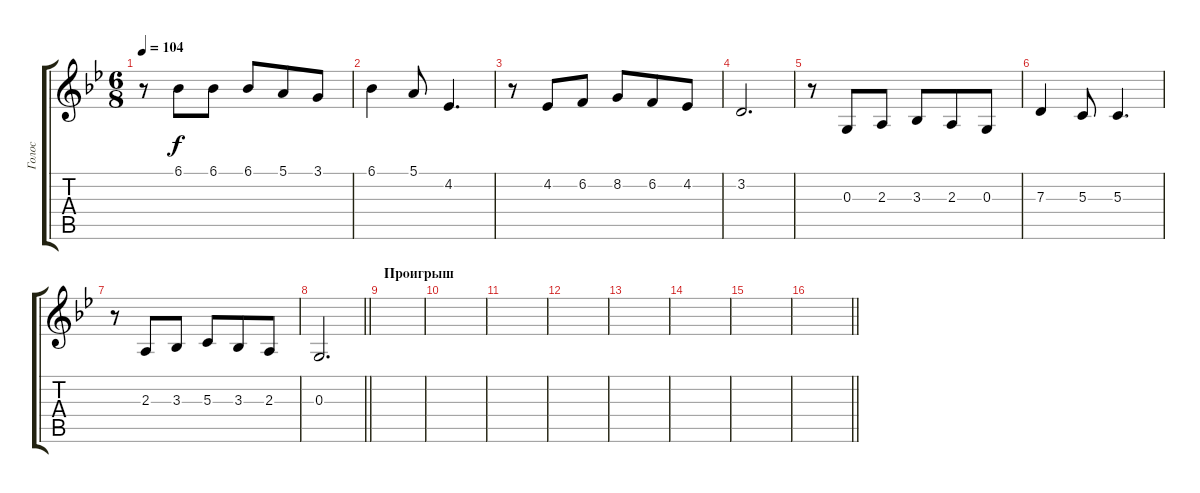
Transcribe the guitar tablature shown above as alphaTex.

\track ("Голос" "Голос") {instrument synthvoice}
\staff {score tabs}
\tuning (E4 B3 G3 D3 A2 E2) {hide}
\ts (6 8)
\tempo 104
\clef g2
\ks gminor
r.8{dy f} 6.1.8 6.1.8 6.1.8 5.1.8 3.1.8 |
6.1.4 5.1.8 4.2.4{d} |
r.8 4.2.8 6.2.8 8.2.8 6.2.8 4.2.8 |
3.2.2{d} |
r.8 0.3.8 2.3.8 3.3.8 2.3.8 0.3.8 |
7.3.4 5.3.8 5.3.4{d} |
r.8 2.3.8 3.3.8 5.3.8 3.3.8 2.3.8 |
\barLineRight lightlight
0.3.2{d} |
\section ("" "Проигрыш")
|
|
|
|
|
|
|
\barLineRight lightlight
